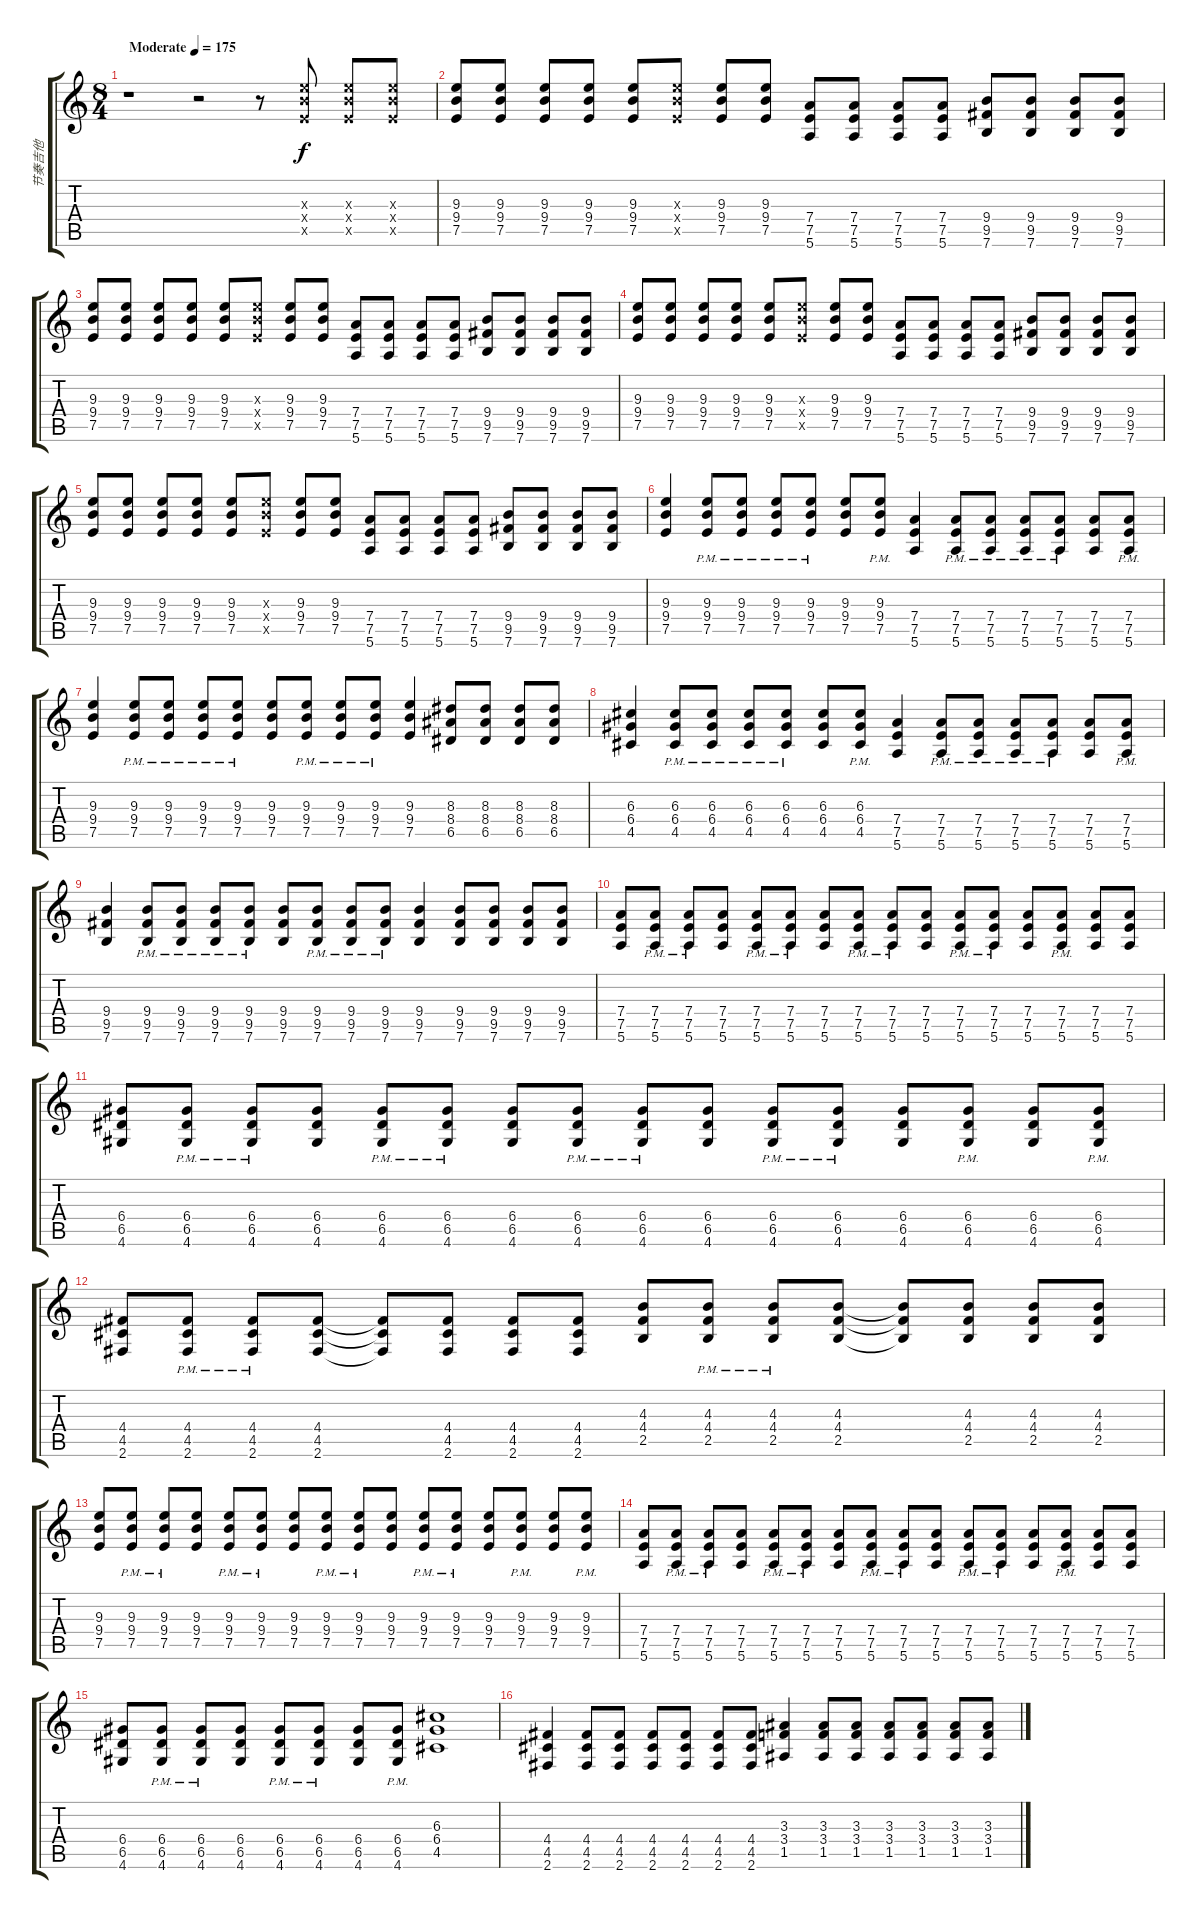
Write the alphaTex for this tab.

\track ("节奏吉他" "节奏吉他") {instrument distortionguitar}
\staff {score tabs}
\tuning (E4 B3 G3 D3 A2 E2) {hide}
\ts (8 4)
\tempo (175 "Moderate")
\clef g2
\ks c
r.1{dy f instrument distortionguitar} r.2 r.8 (9.3{x} 9.4{x} 7.5{x}).8 (9.3{x} 9.4{x} 7.5{x}).8 (9.3{x} 9.4{x} 7.5{x}).8 |
(9.3 9.4 7.5).8 (9.3 9.4 7.5).8 (9.3 9.4 7.5).8 (9.3 9.4 7.5).8 (9.3 9.4 7.5).8 (9.3{x} 9.4{x} 7.5{x}).8 (9.3 9.4 7.5).8 (9.3 9.4 7.5).8 (7.4 7.5 5.6).8 (7.4 7.5 5.6).8 (7.4 7.5 5.6).8 (7.4 7.5 5.6).8 (9.4 9.5 7.6).8 (9.4 9.5 7.6).8 (9.4 9.5 7.6).8 (9.4 9.5 7.6).8 |
(9.3 9.4 7.5).8 (9.3 9.4 7.5).8 (9.3 9.4 7.5).8 (9.3 9.4 7.5).8 (9.3 9.4 7.5).8 (9.3{x} 9.4{x} 7.5{x}).8 (9.3 9.4 7.5).8 (9.3 9.4 7.5).8 (7.4 7.5 5.6).8 (7.4 7.5 5.6).8 (7.4 7.5 5.6).8 (7.4 7.5 5.6).8 (9.4 9.5 7.6).8 (9.4 9.5 7.6).8 (9.4 9.5 7.6).8 (9.4 9.5 7.6).8 |
(9.3 9.4 7.5).8 (9.3 9.4 7.5).8 (9.3 9.4 7.5).8 (9.3 9.4 7.5).8 (9.3 9.4 7.5).8 (9.3{x} 9.4{x} 7.5{x}).8 (9.3 9.4 7.5).8 (9.3 9.4 7.5).8 (7.4 7.5 5.6).8 (7.4 7.5 5.6).8 (7.4 7.5 5.6).8 (7.4 7.5 5.6).8 (9.4 9.5 7.6).8 (9.4 9.5 7.6).8 (9.4 9.5 7.6).8 (9.4 9.5 7.6).8 |
(9.3 9.4 7.5).8 (9.3 9.4 7.5).8 (9.3 9.4 7.5).8 (9.3 9.4 7.5).8 (9.3 9.4 7.5).8 (9.3{x} 9.4{x} 7.5{x}).8 (9.3 9.4 7.5).8 (9.3 9.4 7.5).8 (7.4 7.5 5.6).8 (7.4 7.5 5.6).8 (7.4 7.5 5.6).8 (7.4 7.5 5.6).8 (9.4 9.5 7.6).8 (9.4 9.5 7.6).8 (9.4 9.5 7.6).8 (9.4 9.5 7.6).8 |
(9.3 9.4 7.5).4 (9.3 9.4{pm} 7.5{pm}).8 (9.3 9.4{pm} 7.5{pm}).8 (9.3 9.4{pm} 7.5{pm}).8 (9.3{pm} 9.4{pm} 7.5{pm}).8 (9.3 9.4 7.5).8 (9.3{pm} 9.4{pm} 7.5{pm}).8 (7.4 7.5 5.6).4 (7.4{pm} 7.5{pm} 5.6).8 (7.4{pm} 7.5{pm} 5.6).8 (7.4{pm} 7.5{pm} 5.6).8 (7.4{pm} 7.5{pm} 5.6{pm}).8 (7.4 7.5 5.6).8 (7.4{pm} 7.5{pm} 5.6{pm}).8 |
(9.3 9.4 7.5).4 (9.3{pm} 9.4{pm} 7.5{pm}).8 (9.3{pm} 9.4{pm} 7.5{pm}).8 (9.3{pm} 9.4{pm} 7.5{pm}).8 (9.3{pm} 9.4{pm} 7.5{pm}).8 (9.3 9.4 7.5).8 (9.3{pm} 9.4{pm} 7.5{pm}).8 (9.3{pm} 9.4{pm} 7.5{pm}).8 (9.3{pm} 9.4{pm} 7.5{pm}).8 (9.3 9.4 7.5).4 (8.3 8.4 6.5).8 (8.3 8.4 6.5).8 (8.3 8.4 6.5).8 (8.3 8.4 6.5).8 |
(6.3 6.4 4.5).4 (6.3{pm} 6.4{pm} 4.5{pm}).8 (6.3{pm} 6.4{pm} 4.5{pm}).8 (6.3{pm} 6.4{pm} 4.5{pm}).8 (6.3{pm} 6.4{pm} 4.5{pm}).8 (6.3 6.4 4.5).8 (6.3{pm} 6.4{pm} 4.5{pm}).8 (7.4 7.5 5.6).4 (7.4{pm} 7.5{pm} 5.6{pm}).8 (7.4{pm} 7.5{pm} 5.6{pm}).8 (7.4{pm} 7.5{pm} 5.6{pm}).8 (7.4{pm} 7.5{pm} 5.6{pm}).8 (7.4 7.5 5.6).8 (7.4{pm} 7.5{pm} 5.6{pm}).8 |
(9.4 9.5 7.6).4 (9.4{pm} 9.5{pm} 7.6{pm}).8 (9.4{pm} 9.5{pm} 7.6{pm}).8 (9.4{pm} 9.5{pm} 7.6{pm}).8 (9.4{pm} 9.5{pm} 7.6{pm}).8 (9.4 9.5 7.6).8 (9.4{pm} 9.5{pm} 7.6{pm}).8 (9.4{pm} 9.5{pm} 7.6{pm}).8 (9.4{pm} 9.5{pm} 7.6{pm}).8 (9.4 9.5 7.6).4 (9.4 9.5 7.6).8 (9.4 9.5 7.6).8 (9.4 9.5 7.6).8 (9.4 9.5 7.6).8 |
(7.4 7.5 5.6).8 (7.4{pm} 7.5{pm} 5.6{pm}).8 (7.4{pm} 7.5{pm} 5.6{pm}).8 (7.4 7.5 5.6).8 (7.4{pm} 7.5{pm} 5.6{pm}).8 (7.4{pm} 7.5{pm} 5.6{pm}).8 (7.4 7.5 5.6).8 (7.4{pm} 7.5{pm} 5.6{pm}).8 (7.4{pm} 7.5{pm} 5.6{pm}).8 (7.4 7.5 5.6).8 (7.4{pm} 7.5{pm} 5.6{pm}).8 (7.4{pm} 7.5{pm} 5.6{pm}).8 (7.4 7.5 5.6).8 (7.4{pm} 7.5{pm} 5.6{pm}).8 (7.4 7.5 5.6).8 (7.4 7.5 5.6).8 |
(6.4 6.5 4.6).8 (6.4{pm} 6.5{pm} 4.6{pm}).8 (6.4{pm} 6.5{pm} 4.6{pm}).8 (6.4 6.5 4.6).8 (6.4{pm} 6.5{pm} 4.6{pm}).8 (6.4{pm} 6.5{pm} 4.6{pm}).8 (6.4 6.5 4.6).8 (6.4{pm} 6.5{pm} 4.6{pm}).8 (6.4{pm} 6.5{pm} 4.6{pm}).8 (6.4 6.5 4.6).8 (6.4{pm} 6.5{pm} 4.6{pm}).8 (6.4{pm} 6.5{pm} 4.6{pm}).8 (6.4 6.5 4.6).8 (6.4{pm} 6.5{pm} 4.6{pm}).8 (6.4 6.5 4.6).8 (6.4{pm} 6.5{pm} 4.6{pm}).8 |
(4.4 4.5 2.6).8 (4.4{pm} 4.5{pm} 2.6{pm}).8 (4.4{pm} 4.5{pm} 2.6{pm}).8 (4.4 4.5 2.6).8 (4.4{t} 4.5{t} 2.6{t}).8 (4.4 4.5 2.6).8 (4.4 4.5 2.6).8 (4.4 4.5 2.6).8 (4.3 4.4 2.5).8 (4.3{pm} 4.4{pm} 2.5{pm}).8 (4.3{pm} 4.4{pm} 2.5{pm}).8 (4.3 4.4 2.5).8 (4.3{t} 4.4{t} 2.5{t}).8 (4.3 4.4 2.5).8 (4.3 4.4 2.5).8 (4.3 4.4 2.5).8 |
(9.3 9.4 7.5).8 (9.3{pm} 9.4{pm} 7.5{pm}).8 (9.3{pm} 9.4{pm} 7.5{pm}).8 (9.3 9.4 7.5).8 (9.3{pm} 9.4{pm} 7.5{pm}).8 (9.3{pm} 9.4{pm} 7.5{pm}).8 (9.3 9.4 7.5).8 (9.3{pm} 9.4{pm} 7.5{pm}).8 (9.3{pm} 9.4{pm} 7.5{pm}).8 (9.3 9.4 7.5).8 (9.3{pm} 9.4{pm} 7.5{pm}).8 (9.3{pm} 9.4{pm} 7.5{pm}).8 (9.3 9.4 7.5).8 (9.3{pm} 9.4{pm} 7.5{pm}).8 (9.3 9.4 7.5).8 (9.3{pm} 9.4{pm} 7.5{pm}).8 |
(7.4 7.5 5.6).8 (7.4{pm} 7.5{pm} 5.6{pm}).8 (7.4{pm} 7.5{pm} 5.6{pm}).8 (7.4 7.5 5.6).8 (7.4{pm} 7.5{pm} 5.6{pm}).8 (7.4{pm} 7.5{pm} 5.6{pm}).8 (7.4 7.5 5.6).8 (7.4{pm} 7.5{pm} 5.6{pm}).8 (7.4{pm} 7.5{pm} 5.6{pm}).8 (7.4 7.5 5.6).8 (7.4{pm} 7.5{pm} 5.6{pm}).8 (7.4{pm} 7.5{pm} 5.6{pm}).8 (7.4 7.5 5.6).8 (7.4{pm} 7.5{pm} 5.6{pm}).8 (7.4 7.5 5.6).8 (7.4 7.5 5.6).8 |
(6.4 6.5 4.6).8 (6.4{pm} 6.5{pm} 4.6{pm}).8 (6.4{pm} 6.5{pm} 4.6{pm}).8 (6.4 6.5 4.6).8 (6.4{pm} 6.5{pm} 4.6{pm}).8 (6.4{pm} 6.5{pm} 4.6{pm}).8 (6.4 6.5 4.6).8 (6.4{pm} 6.5{pm} 4.6{pm}).8 (6.3 6.4 4.5).1 |
(4.4 4.5 2.6).4 (4.4 4.5 2.6).8 (4.4 4.5 2.6).8 (4.4 4.5 2.6).8 (4.4 4.5 2.6).8 (4.4 4.5 2.6).8 (4.4 4.5 2.6).8 (3.3 3.4 1.5).4 (3.3 3.4 1.5).8 (3.3 3.4 1.5).8 (3.3 3.4 1.5).8 (3.3 3.4 1.5).8 (3.3 3.4 1.5).8 (3.3 3.4 1.5).8
